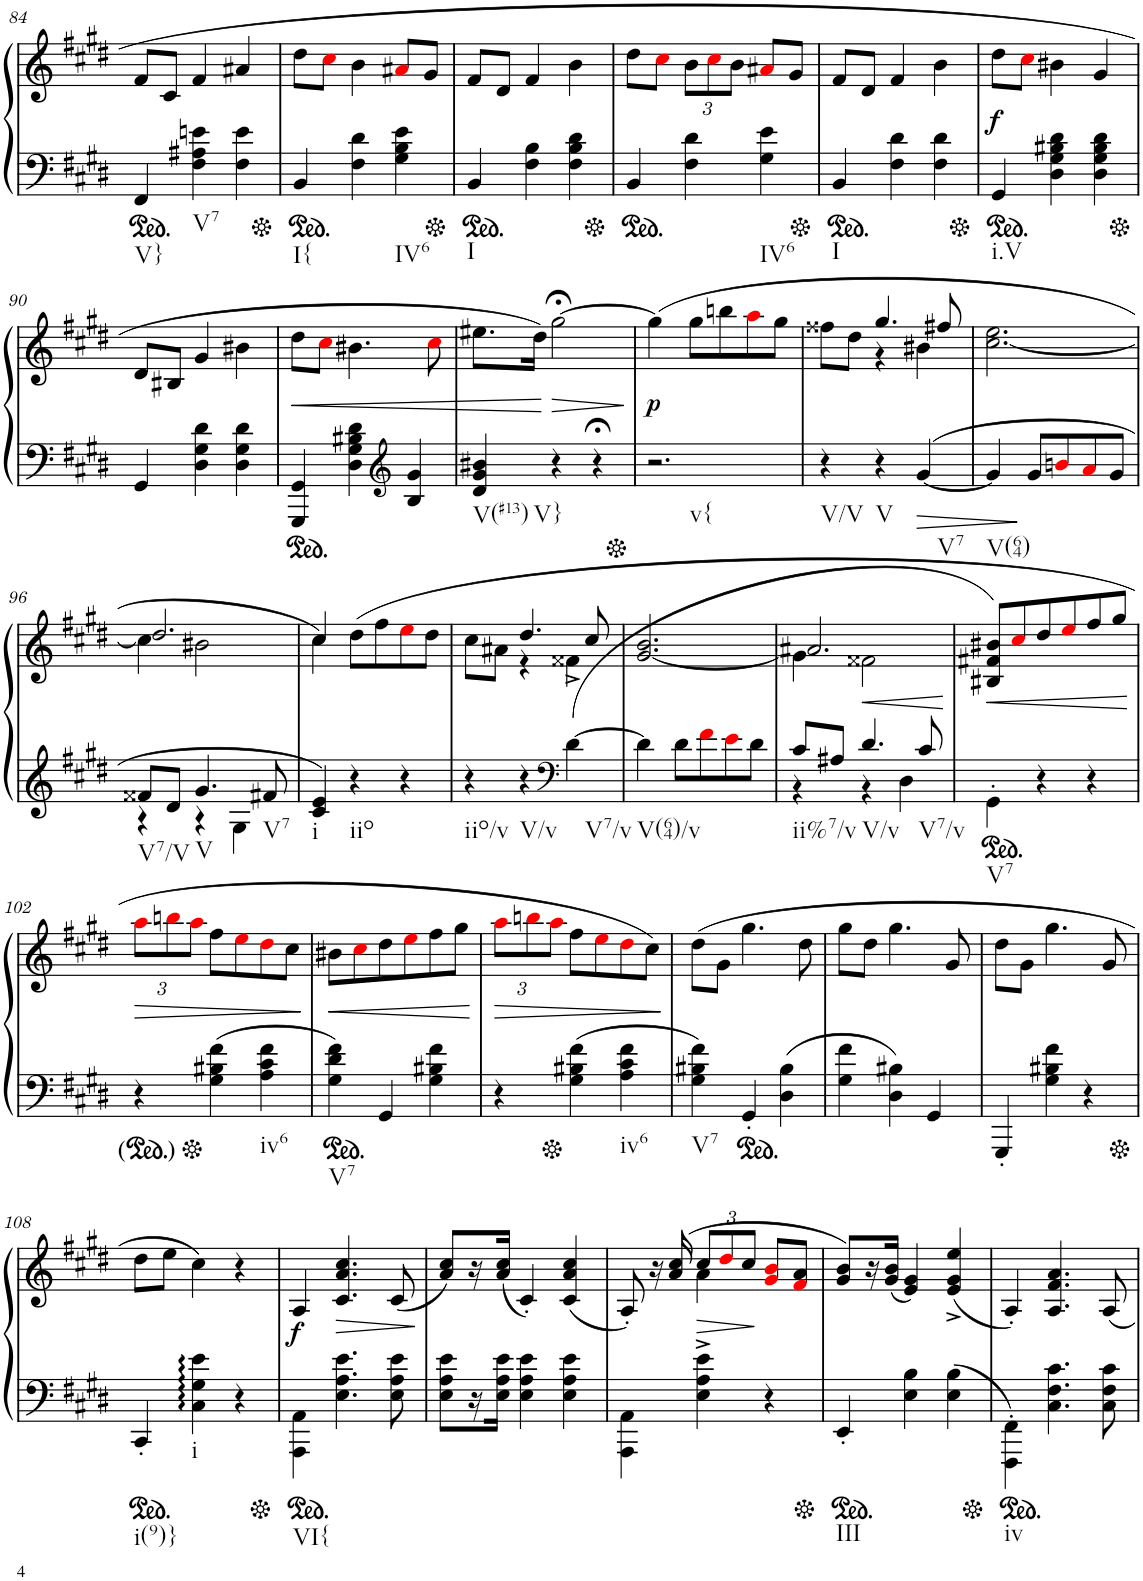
**kern	**kern	**dynam
*part2	*part1	*part1
*staff2	*staff1	*staff1
*I"piano	*I"piano	*
*I'Pno	*I'Pno	*
!!LO:PB:g=z
*clefG2	*clefG2	*
*k[f#c#g#d#]	*k[f#c#g#d#]	*
*c#:	*c#:	*
*M3/4	*M3/4	*
*ped	*	*
=84	=84	=84
!LO:TX:b:t=V}	!	!
4FF#/	8f#/L	.
.	8c#/J	.
!LO:TX:b:t=V7	!	!
4F#\ 4A#X\ 4en\	4f#/	.
4F#\ 4e\	4a#X/	.
=85	=85	=85
*Xped	*	*
*ped	*	*
!LO:TX:b:t=I{	!	!
4BB/	8dd#\L	.
.	8cc#i\J	.
4F#\ 4d#\	4b\	.
!LO:TX:b:t=IV6	!	!
4G#\ 4B\ 4e\	8a#Xi/L	.
.	8g#/J	.
=86	=86	=86
*Xped	*	*
*ped	*	*
!LO:TX:b:t=I	!	!
4BB/	8f#/L	.
.	8d#/J	.
4F#\ 4B\	4f#/	.
4F#\ 4B\ 4d#\	4b\	.
=87	=87	=87
*Xped	*	*
*ped	*	*
4BB/	8dd#\L	.
.	8cc#i\J	.
*	*Xbrackettup	*
4F#\ 4d#\	12b\L	.
.	12cc#i\	.
.	12b\J	.
!LO:TX:b:t=IV6	!	!
4G#\ 4e\	8a#Xi/L	.
.	8g#/J	.
=88	=88	=88
*Xped	*	*
*ped	*	*
!LO:TX:b:t=I	!	!
4BB/	8f#/L	.
.	8d#/J	.
4F#\ 4d#\	4f#/	.
4F#\ 4d#\	4b\	.
=89	=89	=89
*Xped	*	*
*ped	*	*
!LO:TX:b:t=i.V	!	!
!	!	!LO:DY:b
4GG#/	8dd#\L	f
.	8cc#i\J	.
4D#\ 4G#\ 4B#X\ 4d#\	4b#X\	.
4D#\ 4G#\ 4B#\ 4d#\	4g#/	.
!!LO:LB:g=z
=90	=90	=90
*Xped	*	*
4GG#/	8d#/L	.
.	8B#X/J	.
4D#\ 4G#\ 4d#\	4g#/	.
4D#\ 4G#\ 4d#\	4b#X\	.
=91	=91	=91
*ped	*	*
!	!	!LO:HP:b
4GGG#/ 4GG#/	8dd#\L	<
.	8cc#i\J	.
4D#\ 4G#\ 4B#X\ 4d#\	4.b#X\	.
*clefG2	*	*
4B#/ 4g#/	.	.
.	8cc#i\	.
=92	=92	=92
!LO:TX:b:t=V(#13)	!	!
!LO:TX:b:t=V}	!	!
4d#/ 4g#/ 4b#X/	8.ee#X\L	.
.	16dd#\Jk	.
!	!	!LO:HP:b
4r	[2gg#;<\	>
4r;<	.	.
.	.	[
=93	=93	=93
*Xped	*	*
!LO:TX:b:t=v{	!	!
!	!	!LO:DY:b
2.r	(4gg#\]	p
.	8gg#\L	.
.	8bbn\	.
.	8aai\	.
.	8gg#\J	.
=94	=94	=94
*	*^	*
!LO:TX:b:t=V/V	!	!	!
4r	8ff##X\L	4ryy	.
.	8dd#\J	.	.
!LO:TX:b:t=V	!	!	!
4r	4.gg#/	4r	.
!LO:TX:b:t=V7	!	!	!
([4g#/	.	4b#X\	.
.	8ff#X/	.	.
*	*v	*v	*
=95	=95	=95
!LO:TX:b:t=V(64)	!	!
4g#/]	[2.cc#\ 2.ee\	.
8g#/L	.	.
8bni/	.	.
8ai/	.	.
8g#/J	.	.
!!LO:LB:g=z
=96	=96	=96
*^	*^	*
!LO:TX:b:t=V7/V	!	!	!	!
8f##X/L	4r	2.dd#/	4cc#\]	.
8d#/J	.	.	.	.
!LO:TX:b:t=V	!	!	!	!
4.g#/	4r	.	2b#X\	.
.	4G#\	.	.	.
!LO:TX:b:t=V7	!	!	!	!
8f#X/	.	.	.	.
*v	*v	*	*	*
=97	=97	=97	=97
!LO:TX:b:t=i	!	!	!
4c#/ 4e/)	4cc#\)	4cc#/	.
!LO:TX:b:t=iio	!	!	!
4r	(8dd#\L	2ryy	.
.	8ff#\	.	.
4r	8eei\	.	.
.	8dd#\J	.	.
=98	=98	=98	=98
!LO:TX:b:t=iio/v	!	!	!
4r	8cc#\L	4ryy	.
.	8a#X\J	.	.
!LO:TX:b:t=V/v	!	!	!
4r	4.dd#/	4r	.
*clefF4	*	*	*
!LO:TX:b:t=V7/v	!	!	!
[4d#^\	.	4f##X\	.
.	8cc#/	.	.
*	*v	*v	*
=99	=99	=99
!LO:TX:b:t=V(64)/v	!	!
4d#\]	[2.g#/ 2.b/	.
8d#\L	.	.
8f#i\	.	.
8ei\	.	.
8d#\J	.	.
=100	=100	=100
*^	*^	*
!LO:TX:b:t=ii%7/v	!	!	!	!
8c#/L	4r	2.a#X/	4g#\]	.
8A#X/J	.	.	.	.
!LO:TX:b:t=V/v	!	!	!	!
!	!	!	!	!LO:HP:b
4.d#/	4r	.	2f##X\	<
.	4D#\	.	.	.
!LO:TX:b:t=V7/v	!	!	!	!
8c#/	.	.	.	.
*v	*v	*	*	*
*	*v	*v	*
.	.	]
=101	=101	=101
*ped	*	*
!LO:TX:b:t=V7	!	!
!	!	!LO:HP:b
4GG#'\	(8B#X/ 8f#X/ 8b#X/L	<
.	8cc#i/	.
4r	8dd#/	.
.	8eei/	.
4r	8ff#/	.
.	8gg#/J	.
.	.	[
!!LO:LB:g=z
=102	=102	=102
!	!	!LO:HP:b
4r	12aai\L	>
.	12bbni\	.
.	12aai\J	.
*Xped	*	*
(4G#\ 4B#X\ 4f#\	8ff#\L	.
.	8eei\	.
!LO:TX:b:t=iv6	!	!
4A\ 4c#\ 4f#\	8dd#i\	.
.	8cc#\J	.
.	.	[
=103	=103	=103
*ped	*	*
!LO:TX:b:t=V7	!	!
!	!	!LO:HP:b
4G#\ 4d#\ 4f#\)	8b#X\L	<
.	8cc#i\	.
4GG#/	8dd#\	.
.	8eei\	.
4G#\ 4B#X\ 4f#\	8ff#\	.
.	8gg#\J	.
.	.	]
=104	=104	=104
!	!	!LO:HP:b
4r	12aai\L	>
.	12bbni\	.
.	12aai\J	.
*Xped	*	*
(4G#\ 4B#X\ 4f#\	8ff#\L	.
.	8eei\	.
!LO:TX:b:t=iv6	!	!
4A\ 4c#\ 4f#\	8dd#i\	.
.	8cc#\J)	.
.	.	[
=105	=105	=105
!LO:TX:b:t=V7	!	!
4G#\ 4B#X\ 4f#\)	(8dd#\L	.
.	8g#\J	.
*ped	*	*
4GG#'/	4.gg#\	.
(4D#\ 4B#\	.	.
.	8dd#\	.
=106	=106	=106
4G#\ 4f#\	8gg#\L	.
.	8dd#\J	.
4D#\ 4B#X\)	4.gg#\	.
4GG#/	.	.
.	8g#/	.
=107	=107	=107
4GGG#'/	8dd#\L	.
.	8g#\J	.
4G#\ 4B#X\ 4f#\	4.gg#\	.
4r	.	.
.	8g#/	.
!!LO:LB:g=z
=108	=108	=108
*Xped	*	*
*ped	*	*
!LO:TX:b:t=i(9)}	!	!
4CC#'/	8dd#\L	.
.	8ee\J	.
!LO:TX:b:t=i	!	!
4C#\ 4G#\ 4e\	4cc#\)	.
4r	4r	.
=109	=109	=109
*Xped	*	*
*ped	*	*
!LO:TX:b:t=VI{	!	!
!	!	!LO:DY:b
4AAA\ 4AA\	4A/	f
!	!	!LO:HP:b
4.E\ 4.A\ 4.e\	4.c#/ 4.a/ 4.cc#/	>
8E\ 8A\ 8e\	(8c#/	.
.	.	]
=110	=110	=110
8E\ 8A\ 8e\L	8a/ 8cc#/L)	.
16r	16r	.
16E\ 16A\ 16e\JJ	(16a/ 16cc#/JJ	.
4E\ 4A\ 4e\	4c#'/)	.
4E\ 4A\ 4e\	(4c#/ 4a/ 4cc#/	.
=111	=111	=111
*	*^	*
4AAA\ 4AA\	8A'/)	4ryy	.
.	16r	.	.
.	(16a/ 16cc#/	.	.
4E\^ 4A\^ 4e\^	12cc#/L	4a\	.
.	12dd#i/	.	.
.	12cc#/J	.	.
4r	8g#i/ 8bi/L	4ryy	]
.	8f#i/ 8a/J	.	.
*	*v	*v	*
=112	=112	=112
*Xped	*	*
*ped	*	*
!LO:TX:b:t=III	!	!
4EE'/	8g#/ 8b/L)	.
.	16r	.
.	(16g#/ 16b/JJ	.
4E\ 4B\	4e/ 4g#/)	.
(4E\ 4B\	(4e/^ 4g#/^ 4ee/^	.
=113	=113	=113
*Xped	*	*
!LO:TX:b:t=iv	!	!
4FFF#\' 4FF#\')	4A'/)	.
4.C#\ 4.F#\ 4.c#\	4.A/ 4.f#/ 4.a/	.
8C#\ 8F#\ 8c#\	8A/	.
=	=	=
*-	*-	*-
